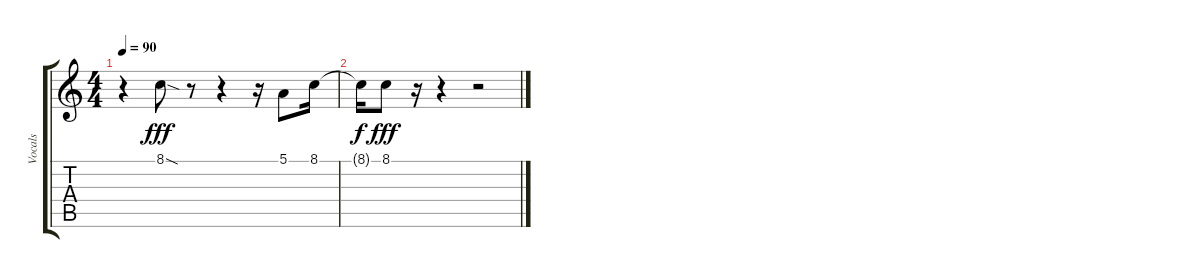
\track ("Vocals" "Vocals") {instrument lead6voice}
\staff {score tabs}
\tuning (E4 B3 G3 D3 A2 E2) {hide}
\ts (4 4)
\tempo 90
\clef g2
\ks c
r.4{dy fff} 8.1{sod}.8 r.8 r.4 r.16 5.1.8 8.1.16 |
8.1{t}.16{dy f} 8.1.8{dy fff} r.16 r.4 r.2
